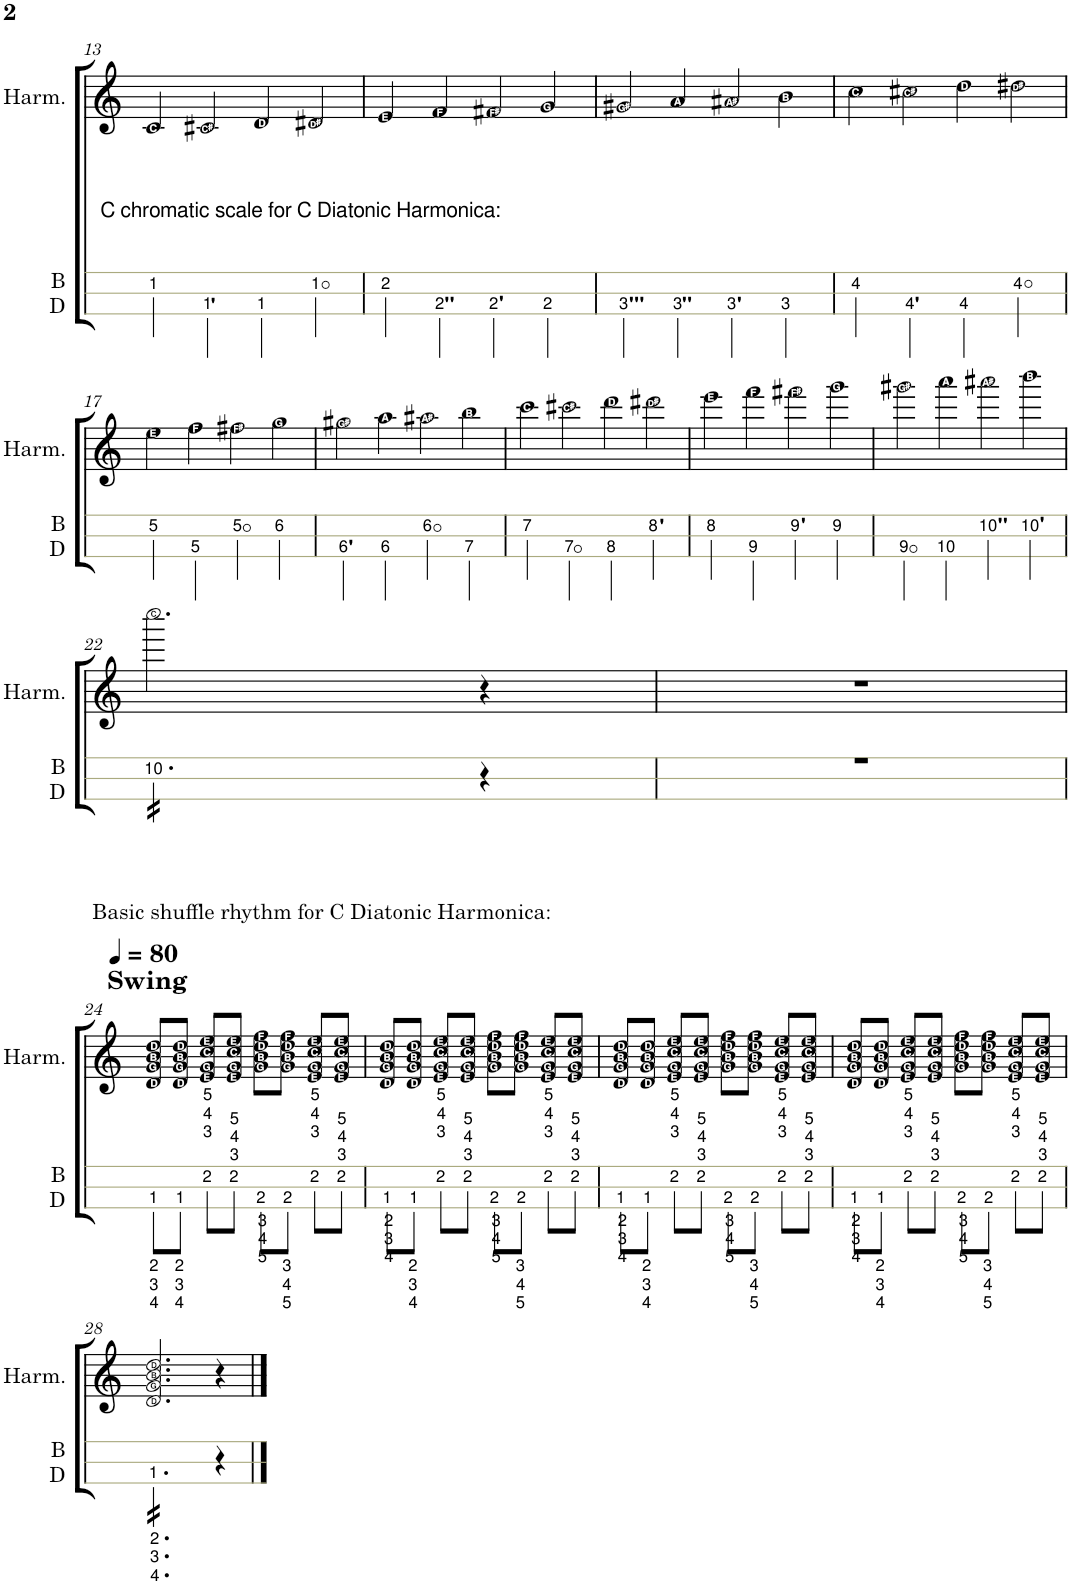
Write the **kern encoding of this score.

**kern	**kern
*part2	*part1
*staff2	*staff1
*I"BLOW DRAW	*I"Harmonica
*I'B D	*I'Harm.
!!LO:PB:g=z
*	*clefG2
*k[]	*k[]
*M4/4	*M4/4
=13	=13
!LO:TX:a:t=C chromatic scale for C Diatonic Harmonica&colon;	!
4c\	4c/
!LO:TX:b:B:t='	!
4G#\	4c#X/
4G#\	4d/
4c\	4d#X/
=14	=14
4c#\	4e/
!LO:TX:b:B:t=''	!
4A\	4f/
!LO:TX:b:B:t='	!
4A\	4f#X/
4A\	4g/
=15	=15
!LO:TX:b:B:t='''	!
4B-\	4g#X/
!LO:TX:b:B:t=''	!
4B-\	4a/
!LO:TX:b:B:t='	!
4B-\	4a#X/
4B-\	4b\
=16	=16
4e-\	4cc\
!LO:TX:b:B:t='	!
4B\	4cc#X\
4B\	4dd\
4e-\	4dd#X\
!!LO:LB:g=z
=17	=17
4e\	4ee\
4c\	4ff\
4e\	4ff#X\
4f\	4gg\
=18	=18
!LO:TX:b:B:t='	!
4c#\	4gg#X\
4c#\	4aa\
4f\	4aa#X\
4d\	4bb\
=19	=19
4f#\	4ccc\
4d\	4ccc#X\
4e-\	4ddd\
!LO:TX:b:B:t='	!
4g\	4ddd#X\
=20	=20
4g\	4eee\
4e\	4fff\
!LO:TX:b:B:t='	!
4g#\	4fff#X\
4g#\	4ggg\
=21	=21
4e\	4ggg#X\
4f\	4aaa\
!LO:TX:b:B:t=''	!
4a\	4aaa#X\
!LO:TX:b:B:t='	!
4a\	4bbb\
!!LO:LB:g=z
=22	=22
2.a\	2.cccc\
4r	4r
=23	=23
1r	1r
!!LO:LB:g=z
=24	=24
*	*MM80
!	!LO:TX:a:t=Basic shuffle rhythm for C Diatonic Harmonica&colon;
!	!LO:TX:a:B:t=Swing
!LO:TX:b:t=2	!
!LO:TX:b:t=3	!
!LO:TX:b:t=4	!
!LO:TX:b:t=2	!
!LO:TX:b:t=3	!
!LO:TX:b:t=4	!
8G#\L	8d/ 8g/ 8b/ 8dd/L
8G#\J	8d/ 8g/ 8b/ 8dd/J
!LO:TX:a:t=5	!
!LO:TX:a:t=4	!
!LO:TX:a:t=3	!
8c#\L	8e/ 8g/ 8cc/ 8ee/L
!LO:TX:a:t=5	!
!LO:TX:a:t=4	!
!LO:TX:a:t=3	!
8c#\J	8e/ 8g/ 8cc/ 8ee/J
!LO:TX:b:t=3	!
!LO:TX:b:t=4	!
!LO:TX:b:t=5	!
!LO:TX:b:t=3	!
!LO:TX:b:t=4	!
!LO:TX:b:t=5	!
8A\L	8g\ 8b\ 8dd\ 8ff\L
8A\J	8g\ 8b\ 8dd\ 8ff\J
!LO:TX:a:t=5	!
!LO:TX:a:t=4	!
!LO:TX:a:t=3	!
8c#\L	8e/ 8g/ 8cc/ 8ee/L
!LO:TX:a:t=5	!
!LO:TX:a:t=4	!
!LO:TX:a:t=3	!
8c#\J	8e/ 8g/ 8cc/ 8ee/J
=25	=25
!LO:TX:b:t=2	!
!LO:TX:b:t=3	!
!LO:TX:b:t=4	!
!LO:TX:b:t=2	!
!LO:TX:b:t=3	!
!LO:TX:b:t=4	!
8G#\L	8d/ 8g/ 8b/ 8dd/L
8G#\J	8d/ 8g/ 8b/ 8dd/J
!LO:TX:a:t=5	!
!LO:TX:a:t=4	!
!LO:TX:a:t=3	!
8c#\L	8e/ 8g/ 8cc/ 8ee/L
!LO:TX:a:t=5	!
!LO:TX:a:t=4	!
!LO:TX:a:t=3	!
8c#\J	8e/ 8g/ 8cc/ 8ee/J
!LO:TX:b:t=3	!
!LO:TX:b:t=4	!
!LO:TX:b:t=5	!
!LO:TX:b:t=3	!
!LO:TX:b:t=4	!
!LO:TX:b:t=5	!
8A\L	8g\ 8b\ 8dd\ 8ff\L
8A\J	8g\ 8b\ 8dd\ 8ff\J
!LO:TX:a:t=5	!
!LO:TX:a:t=4	!
!LO:TX:a:t=3	!
8c#\L	8e/ 8g/ 8cc/ 8ee/L
!LO:TX:a:t=5	!
!LO:TX:a:t=4	!
!LO:TX:a:t=3	!
8c#\J	8e/ 8g/ 8cc/ 8ee/J
=26	=26
!LO:TX:b:t=2	!
!LO:TX:b:t=3	!
!LO:TX:b:t=4	!
!LO:TX:b:t=2	!
!LO:TX:b:t=3	!
!LO:TX:b:t=4	!
8G#\L	8d/ 8g/ 8b/ 8dd/L
8G#\J	8d/ 8g/ 8b/ 8dd/J
!LO:TX:a:t=5	!
!LO:TX:a:t=4	!
!LO:TX:a:t=3	!
8c#\L	8e/ 8g/ 8cc/ 8ee/L
!LO:TX:a:t=5	!
!LO:TX:a:t=4	!
!LO:TX:a:t=3	!
8c#\J	8e/ 8g/ 8cc/ 8ee/J
!LO:TX:b:t=3	!
!LO:TX:b:t=4	!
!LO:TX:b:t=5	!
!LO:TX:b:t=3	!
!LO:TX:b:t=4	!
!LO:TX:b:t=5	!
8A\L	8g\ 8b\ 8dd\ 8ff\L
8A\J	8g\ 8b\ 8dd\ 8ff\J
!LO:TX:a:t=5	!
!LO:TX:a:t=4	!
!LO:TX:a:t=3	!
8c#\L	8e/ 8g/ 8cc/ 8ee/L
!LO:TX:a:t=5	!
!LO:TX:a:t=4	!
!LO:TX:a:t=3	!
8c#\J	8e/ 8g/ 8cc/ 8ee/J
=27	=27
!LO:TX:b:t=2	!
!LO:TX:b:t=3	!
!LO:TX:b:t=4	!
!LO:TX:b:t=2	!
!LO:TX:b:t=3	!
!LO:TX:b:t=4	!
8G#\L	8d/ 8g/ 8b/ 8dd/L
8G#\J	8d/ 8g/ 8b/ 8dd/J
!LO:TX:a:t=5	!
!LO:TX:a:t=4	!
!LO:TX:a:t=3	!
8c#\L	8e/ 8g/ 8cc/ 8ee/L
!LO:TX:a:t=5	!
!LO:TX:a:t=4	!
!LO:TX:a:t=3	!
8c#\J	8e/ 8g/ 8cc/ 8ee/J
!LO:TX:b:t=3	!
!LO:TX:b:t=4	!
!LO:TX:b:t=5	!
!LO:TX:b:t=3	!
!LO:TX:b:t=4	!
!LO:TX:b:t=5	!
8A\L	8g\ 8b\ 8dd\ 8ff\L
8A\J	8g\ 8b\ 8dd\ 8ff\J
!LO:TX:a:t=5	!
!LO:TX:a:t=4	!
!LO:TX:a:t=3	!
8c#\L	8e/ 8g/ 8cc/ 8ee/L
!LO:TX:a:t=5	!
!LO:TX:a:t=4	!
!LO:TX:a:t=3	!
8c#\J	8e/ 8g/ 8cc/ 8ee/J
!!LO:LB:g=z
=28	=28
!LO:TX:b:t=2 •	!
!LO:TX:b:t=3 •	!
!LO:TX:b:t=4 •	!
2.G#\	2.d/ 2.g/ 2.b/ 2.dd/
4r	4r
==	==
*-	*-
